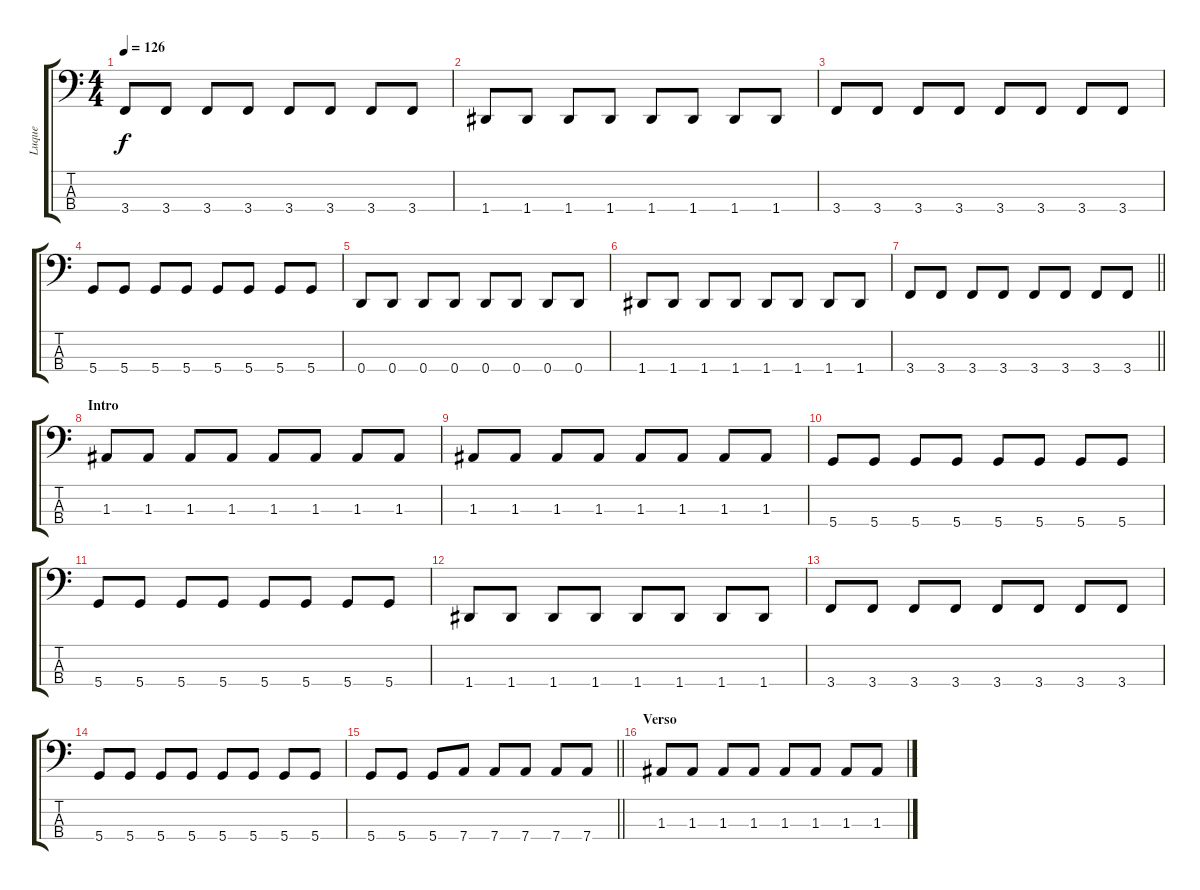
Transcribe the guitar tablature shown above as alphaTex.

\track ("Luque" "Luque") {instrument electricbassfinger}
\staff {score tabs}
\tuning (G2 D2 A1 D1) {hide}
\ts (4 4)
\tempo 126
\clef f4
\ks c
3.4.8{dy f} 3.4.8 3.4.8 3.4.8 3.4.8 3.4.8 3.4.8 3.4.8 |
1.4.8 1.4.8 1.4.8 1.4.8 1.4.8 1.4.8 1.4.8 1.4.8 |
3.4.8 3.4.8 3.4.8 3.4.8 3.4.8 3.4.8 3.4.8 3.4.8 |
5.4.8 5.4.8 5.4.8 5.4.8 5.4.8 5.4.8 5.4.8 5.4.8 |
0.4.8 0.4.8 0.4.8 0.4.8 0.4.8 0.4.8 0.4.8 0.4.8 |
1.4.8 1.4.8 1.4.8 1.4.8 1.4.8 1.4.8 1.4.8 1.4.8 |
\barLineRight lightlight
3.4.8 3.4.8 3.4.8 3.4.8 3.4.8 3.4.8 3.4.8 3.4.8 |
\section ("" "Intro")
1.3.8 1.3.8 1.3.8 1.3.8 1.3.8 1.3.8 1.3.8 1.3.8 |
1.3.8 1.3.8 1.3.8 1.3.8 1.3.8 1.3.8 1.3.8 1.3.8 |
5.4.8 5.4.8 5.4.8 5.4.8 5.4.8 5.4.8 5.4.8 5.4.8 |
5.4.8 5.4.8 5.4.8 5.4.8 5.4.8 5.4.8 5.4.8 5.4.8 |
1.4.8 1.4.8 1.4.8 1.4.8 1.4.8 1.4.8 1.4.8 1.4.8 |
3.4.8 3.4.8 3.4.8 3.4.8 3.4.8 3.4.8 3.4.8 3.4.8 |
5.4.8 5.4.8 5.4.8 5.4.8 5.4.8 5.4.8 5.4.8 5.4.8 |
\barLineRight lightlight
5.4.8 5.4.8 5.4.8 7.4.8 7.4.8 7.4.8 7.4.8 7.4.8 |
\section ("" "Verso")
1.3.8 1.3.8 1.3.8 1.3.8 1.3.8 1.3.8 1.3.8 1.3.8
